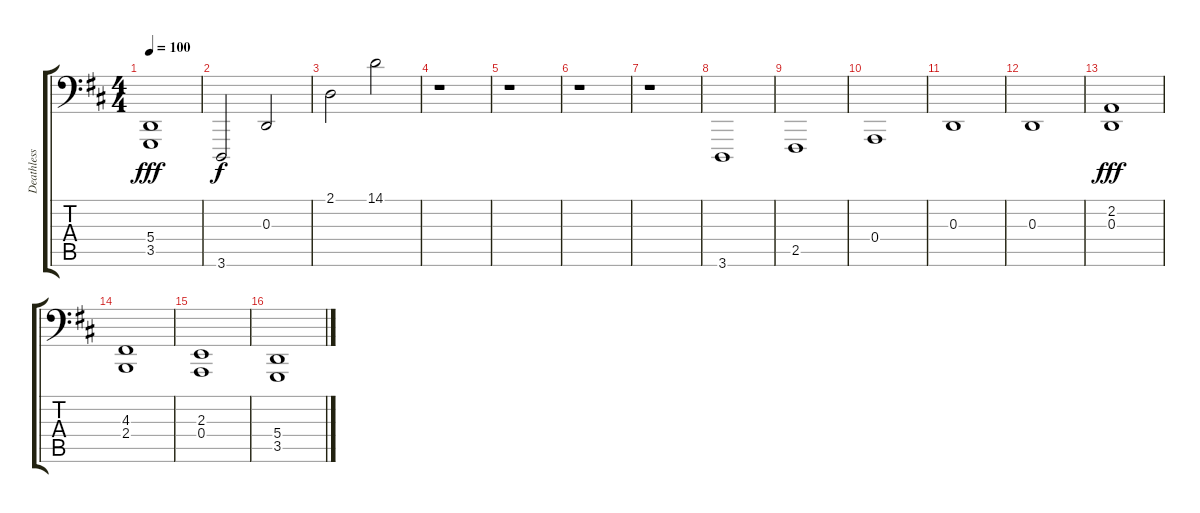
\track ("Deathless Horsie (Keyboards - low)" "Deathless ") {instrument synthbrass2}
\staff {score tabs}
\tuning (C3 G2 D2 A1 E1 B0) {hide}
\ts (4 4)
\tempo 100
\clef f4
\ks d
(5.4 3.5).1{dy fff} |
3.6.2{dy f} 0.3.2 |
2.1.2 14.1.2 |
r.1 |
r.1 |
r.1 |
r.1 |
3.6.1 |
2.5.1 |
0.4.1 |
0.3.1 |
0.3.1 |
(2.2 0.3).1{dy fff} |
(4.3 2.4).1 |
(2.3 0.4).1 |
(5.4 3.5).1
